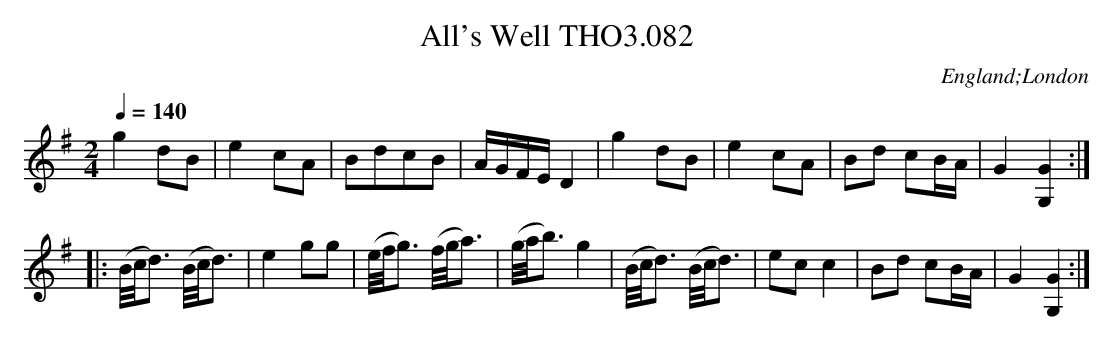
X:1
T:All's Well THO3.082
O:England;London
M:2/4
L:1/8
Q:1/4=140
K:G
g2 dB|e2 cA|BdcB|A/G/F/E/ D2|g2 dB|e2 cA|Bd cB/A/|G2[G2G,2]:|
|:(B//c//d3/) (B//c//d3/)|e2 gg|(e//f//g3/) (f//g//a3/)|\
(g//a//b3/) g2|(B//c//d3/) (B//c//d3/)|ec c2|Bd cB/A/|G2[G2G,2]:|
